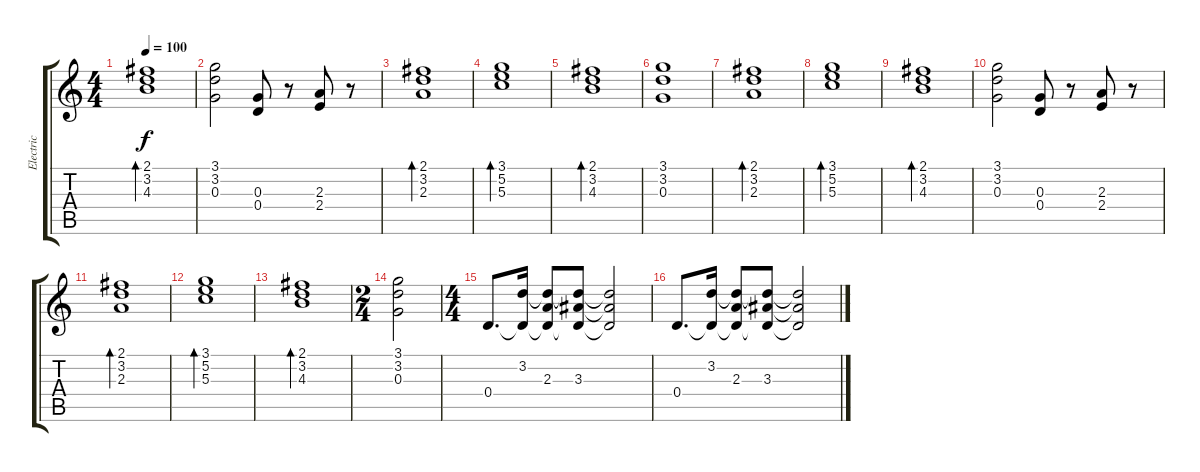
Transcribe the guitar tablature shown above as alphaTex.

\track ("Electric" "Electric") {instrument overdrivenguitar}
\staff {score tabs}
\tuning (E4 B3 G3 D3 A2 E2) {hide}
\ts (4 4)
\tempo 100
\clef g2
\ks c
(2.1 3.2 4.3).1{bd 60 dy f} |
(3.1 3.2 0.3).2 (0.3 0.4).8 r.8 (2.3 2.4).8 r.8 |
(2.1 3.2 2.3).1{bd 60} |
(3.1 5.2 5.3).1{bd 60} |
(2.1 3.2 4.3).1{bd 60} |
(3.1 3.2 0.3).1 |
(2.1 3.2 2.3).1{bd 60} |
(3.1 5.2 5.3).1{bd 60} |
(2.1 3.2 4.3).1{bd 60} |
(3.1 3.2 0.3).2 (0.3 0.4).8 r.8 (2.3 2.4).8 r.8 |
(2.1 3.2 2.3).1{bd 60} |
(3.1 5.2 5.3).1{bd 60} |
(2.1 3.2 4.3).1{bd 60} |
\ts (2 4)
(3.1 3.2 0.3).2 |
\ts (4 4)
0.4.8{d} (3.2 0.4{t}).16 (3.2{t} 2.3 0.4{t}).8 (3.2{t} 3.3 0.4{t}).8 (3.2{t} 3.3{t} 0.4{t}).2 |
0.4.8{d} (3.2 0.4{t}).16 (3.2{t} 2.3 0.4{t}).8 (3.2{t} 3.3 0.4{t}).8 (3.2{t} 3.3{t} 0.4{t}).2
